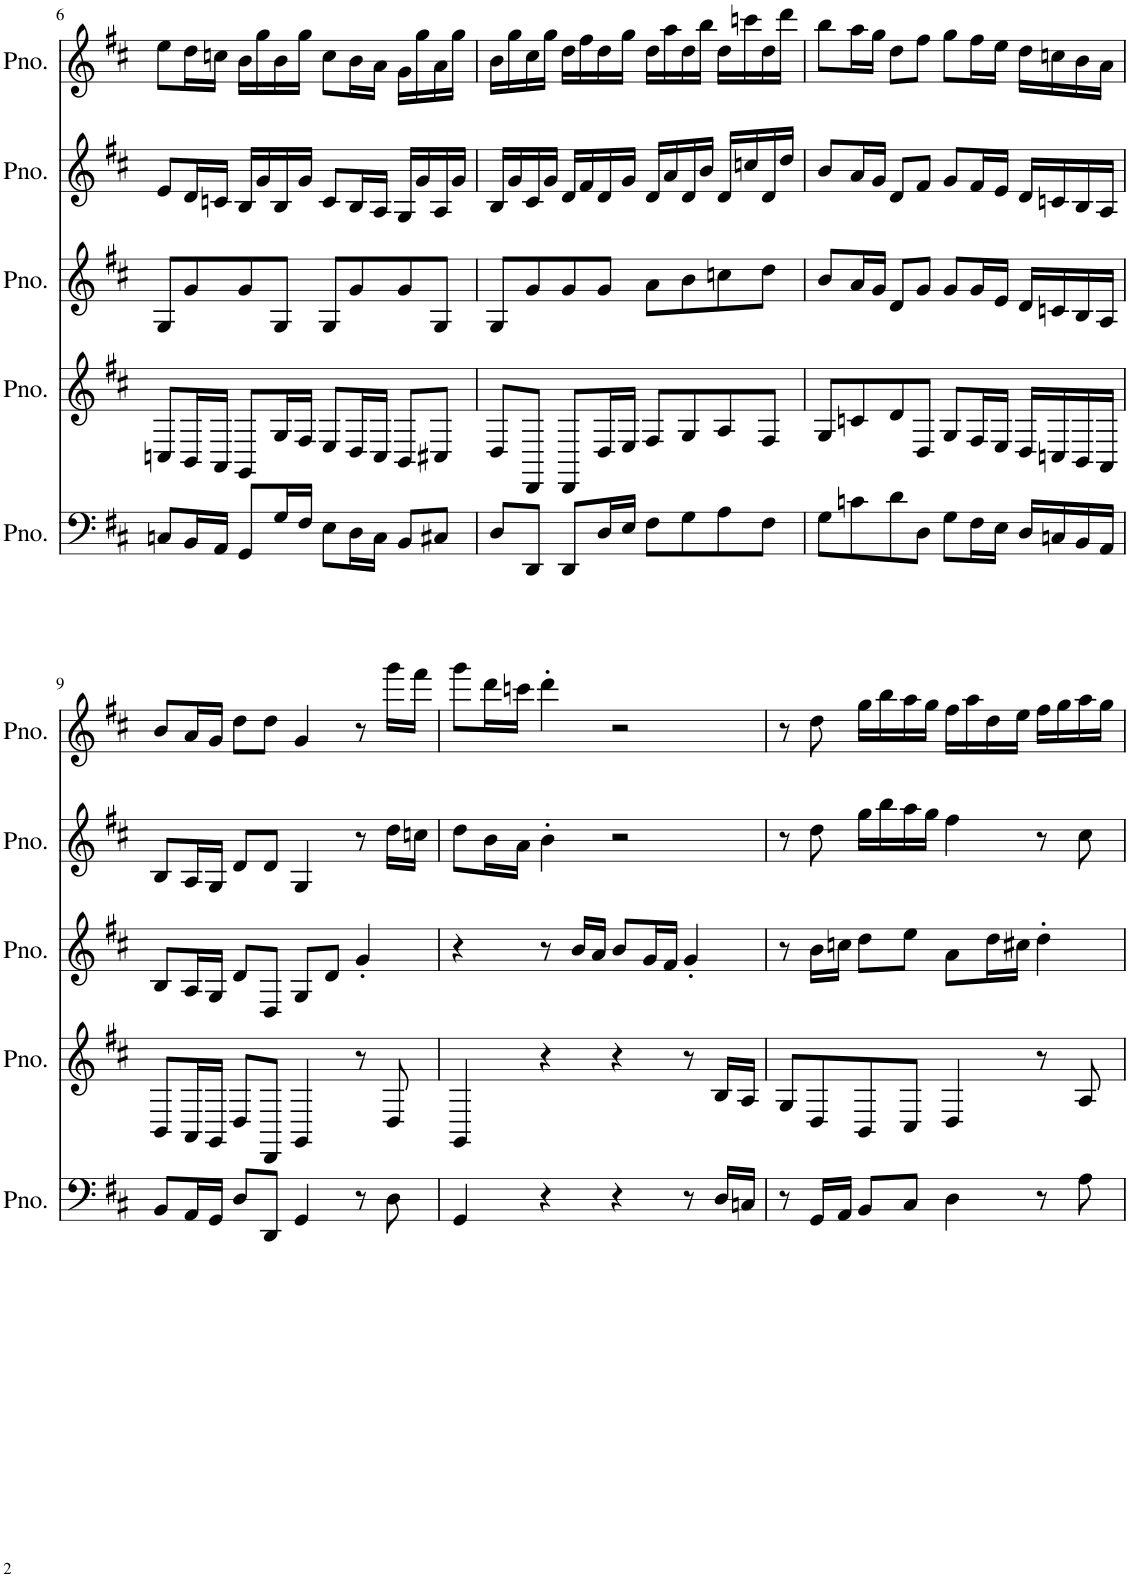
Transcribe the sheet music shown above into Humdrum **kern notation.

**kern	**kern	**kern	**kern	**kern
*part5	*part4	*part3	*part2	*part1
*staff5	*staff4	*staff3	*staff2	*staff1
*I"Piano	*I"Piano	*I"Piano	*I"Piano	*I"Piano
*I'Pno.	*I'Pno.	*I'Pno.	*I'Pno.	*I'Pno.
!!LO:PB:g=z
*clefF4	*clefG2	*clefG2	*clefG2	*clefG2
*k[f#c#]	*k[f#c#]	*k[f#c#]	*k[f#c#]	*k[f#c#]
*M4/4	*M4/4	*M4/4	*M4/4	*M4/4
=6	=6	=6	=6	=6
8Cn/L	8Cn/L	8G/L	8e/L	8ee\L
16BB/L	16BB/L	8g/	16d/L	16dd\L
16AA/JJ	16AA/JJ	.	16cn/JJ	16ccn\JJ
8GG/L	8GG/L	8g/	16B/LL	16b\LL
.	.	.	16g/	16gg\
16G/L	16G/L	8G/J	16B/	16b\
16F#/JJ	16F#/JJ	.	16g/JJ	16gg\JJ
8E\L	8E/L	8G/L	8c/L	8cc\L
16D\L	16D/L	8g/	16B/L	16b\L
16C\JJ	16C/JJ	.	16A/JJ	16a\JJ
8BB/L	8BB/L	8g/	16G/LL	16g\LL
.	.	.	16g/	16gg\
8C#X/J	8C#X/J	8G/J	16A/	16a\
.	.	.	16g/JJ	16gg\JJ
=7	=7	=7	=7	=7
8D/L	8D/L	8G/L	16B/LL	16b\LL
.	.	.	16g/	16gg\
8DD/J	8DD/J	8g/	16c#/	16cc#\
.	.	.	16g/JJ	16gg\JJ
8DD/L	8DD/L	8g/	16d/LL	16dd\LL
.	.	.	16f#/	16ff#\
16D/L	16D/L	8g/J	16d/	16dd\
16E/JJ	16E/JJ	.	16g/JJ	16gg\JJ
8F#\L	8F#/L	8a\L	16d/LL	16dd\LL
.	.	.	16a/	16aa\
8G\	8G/	8b\	16d/	16dd\
.	.	.	16b/JJ	16bb\JJ
8A\	8A/	8ccn\	16d/LL	16dd\LL
.	.	.	16ccn/	16cccn\
8F#\J	8F#/J	8dd\J	16d/	16dd\
.	.	.	16dd/JJ	16ddd\JJ
=8	=8	=8	=8	=8
8G\L	8G/L	8b/L	8b/L	8bb\L
8cn\	8cn/	16a/L	16a/L	16aa\L
.	.	16g/JJ	16g/JJ	16gg\JJ
8d\	8d/	8d/L	8d/L	8dd\L
8D\J	8D/J	8g/J	8f#/J	8ff#\J
8G\L	8G/L	8g/L	8g/L	8gg\L
16F#\L	16F#/L	16g/L	16f#/L	16ff#\L
16E\JJ	16E/JJ	16e/JJ	16e/JJ	16ee\JJ
16D/LL	16D/LL	16d/LL	16d/LL	16dd\LL
16Cn/	16Cn/	16cn/	16cn/	16ccn\
16BB/	16BB/	16B/	16B/	16b\
16AA/JJ	16AA/JJ	16A/JJ	16A/JJ	16a\JJ
!!LO:LB:g=z
=9	=9	=9	=9	=9
8BB/L	8BB/L	8B/L	8B/L	8b/L
16AA/L	16AA/L	16A/L	16A/L	16a/L
16GG/JJ	16GG/JJ	16G/JJ	16G/JJ	16g/JJ
8D/L	8D/L	8d/L	8d/L	8dd\L
8DD/J	8DD/J	8D/J	8d/J	8dd\J
4GG/	4GG/	8G/L	4G/	4g/
.	.	8d/J	.	.
8r	8r	4g'/	8r	8r
8D\	8D/	.	16dd\LL	16ggg\LL
.	.	.	16ccn\JJ	16fff#\JJ
=10	=10	=10	=10	=10
4GG/	4GG/	4r	8dd\L	8ggg\L
.	.	.	16b\L	16ddd\L
.	.	.	16a\JJ	16cccn\JJ
4r	4r	8r	4b'\	4ddd'\
.	.	16b/LL	.	.
.	.	16a/JJ	.	.
4r	4r	8b/L	2r	2r
.	.	16g/L	.	.
.	.	16f#/JJ	.	.
8r	8r	4g'/	.	.
16D/LL	16B/LL	.	.	.
16Cn/JJ	16A/JJ	.	.	.
=11	=11	=11	=11	=11
8r	8G/L	8r	8r	8r
16GG/LL	8D/	16b\LL	8dd\	8dd\
16AA/JJ	.	16ccn\JJ	.	.
8BB/L	8BB/	8dd\L	16gg\LL	16gg\LL
.	.	.	16bb\	16bb\
8C#/J	8C#/J	8ee\J	16aa\	16aa\
.	.	.	16gg\JJ	16gg\JJ
4D\	4D/	8a\L	4ff#\	16ff#\LL
.	.	.	.	16aa\
.	.	16dd\L	.	16dd\
.	.	16cc#X\JJ	.	16ee\JJ
8r	8r	4dd'\	8r	16ff#\LL
.	.	.	.	16gg\
8A\	8A/	.	8cc#\	16aa\
.	.	.	.	16gg\JJ
=	=	=	=	=
*-	*-	*-	*-	*-
